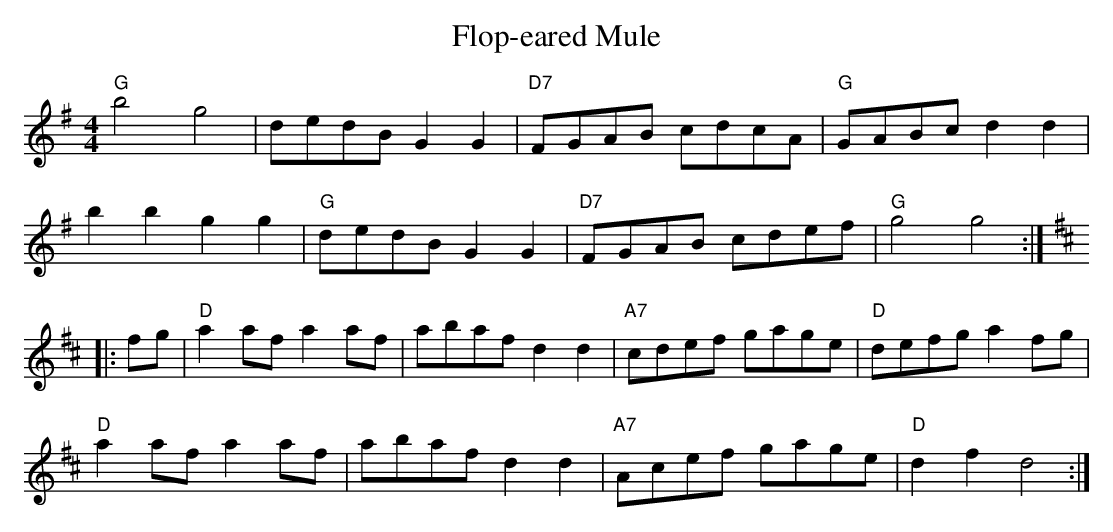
X:1
T:Flop-eared Mule
M:4/4
L:1/4
K:G
"G"b2 g2|d/2e/2d/2B/2 GG|"D7"F/2G/2A/2B/2 c/2d/2c/2A/2|"G"G/2A/2B/2c/2 dd|
bb gg|"G"d/2e/2d/2B/2 GG|"D7"F/2G/2A/2B/2 c/2d/2e/2f/2|"G"g2 g2:|
K:D
|:f/2g/2|"D"aa/2f/2 aa/2f/2|a/2b/2a/2f/2 dd|"A7"c/2d/2e/2f/2 g/2a/2g/2e/2|\
"D"d/2e/2f/2g/2 af/2g/2|
"D"aa/2f/2 aa/2f/2|a/2b/2a/2f/2 dd|"A7"A/2c/2e/2f/2 g/2a/2g/2e/2|"D"df d2:|
